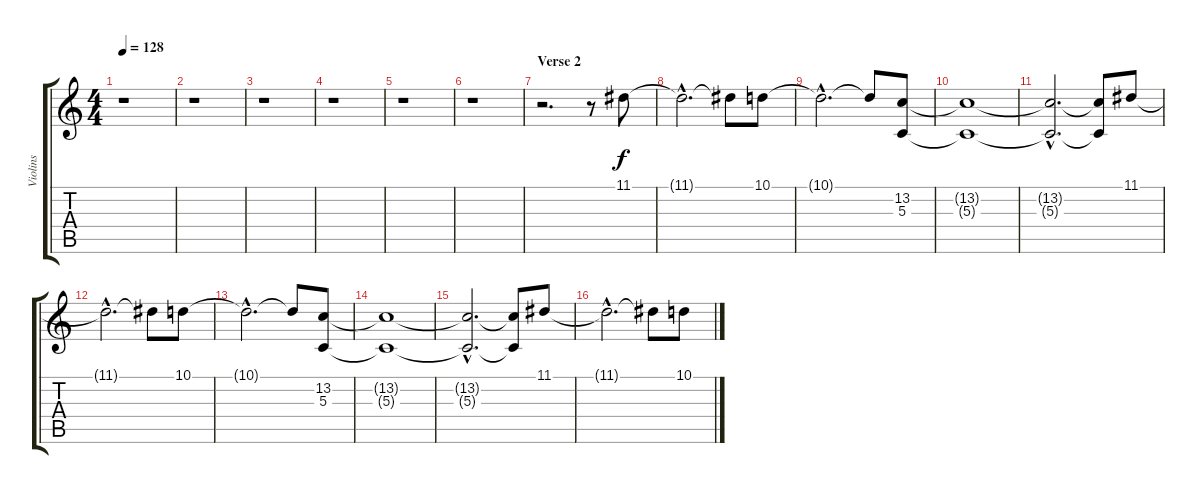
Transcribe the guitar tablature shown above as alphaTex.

\track ("Violins" "Violins") {instrument tremolostrings}
\staff {score tabs}
\tuning (E4 B3 G3 D3 A2 E2) {hide}
\ts (4 4)
\tempo 128
\clef g2
\ks c
r.1{dy f} |
r.1 |
r.1 |
r.1 |
r.1 |
r.1 |
\section ("" "Verse 2")
r.2{d} r.8 11.1.8 |
11.1{hac t}.2{d} 11.1{t}.8 10.1.8 |
10.1{hac t}.2{d} 10.1{t}.8 (13.2 5.3).8 |
(13.2{t} 5.3{t}).1 |
(13.2{hac t} 5.3{hac t}).2{d} (13.2{t} 5.3{t}).8 11.1.8 |
11.1{hac t}.2{d} 11.1{t}.8 10.1.8 |
10.1{hac t}.2{d} 10.1{t}.8 (13.2 5.3).8 |
(13.2{t} 5.3{t}).1 |
(13.2{hac t} 5.3{hac t}).2{d} (13.2{t} 5.3{t}).8 11.1.8 |
11.1{hac t}.2{d} 11.1{t}.8 10.1.8
